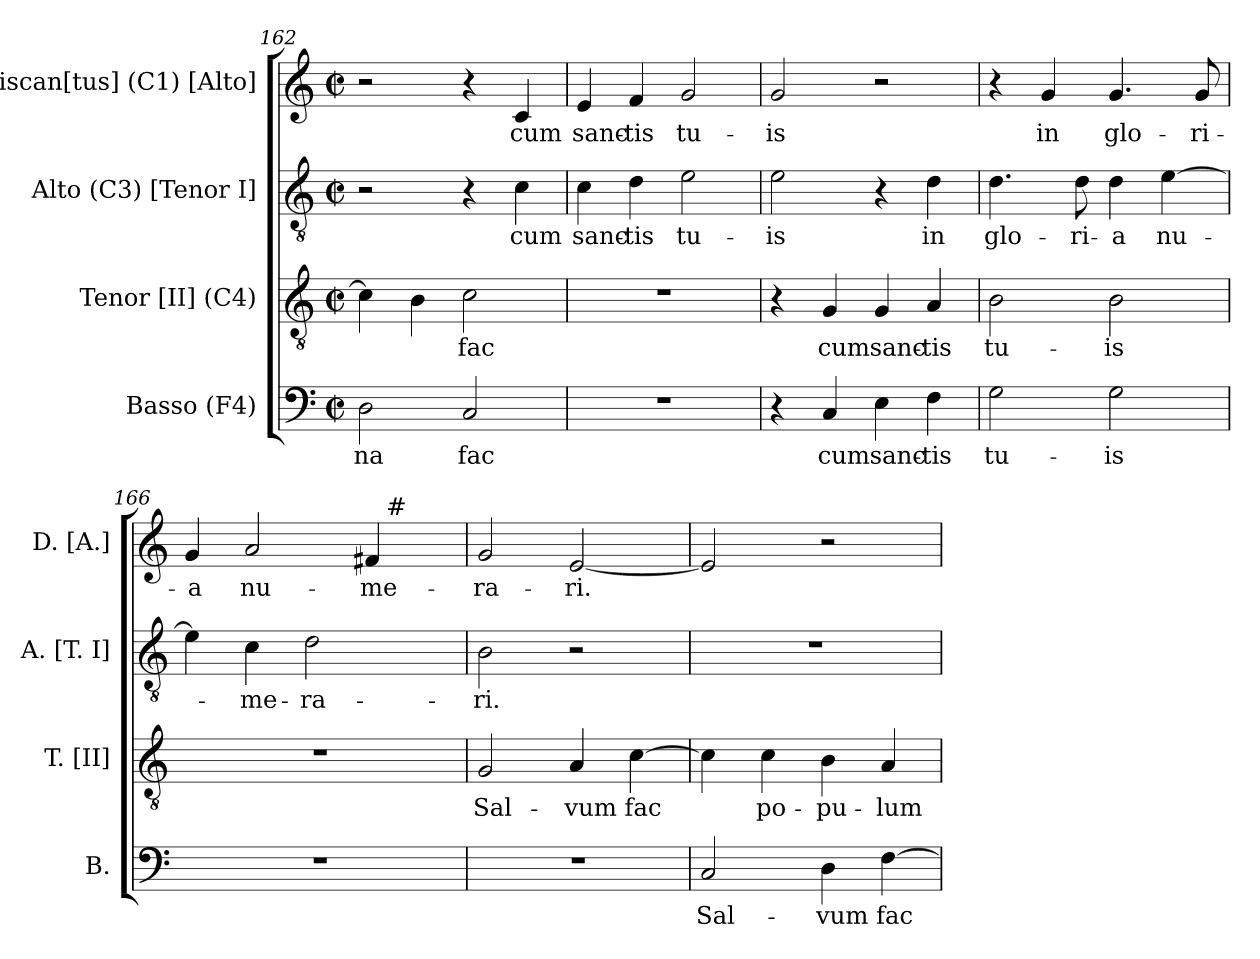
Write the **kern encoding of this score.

**kern	**text	**kern	**text	**kern	**text	**kern	**text
*part4	*part4	*part3	*part3	*part2	*part2	*part1	*part1
*staff4	*staff4	*staff3	*staff3	*staff2	*staff2	*staff1	*staff1
*I"Basso (F4)	*	*I"Tenor [II] (C4)	*	*I"Alto (C3) [Tenor I]	*	*I"Discan[tus] (C1) [Alto]	*
*I'B.	*	*I'T. [II]	*	*I'A. [T. I]	*	*I'D. [A.]	*
*clefF4	*	*clefGv2	*	*clefGv2	*	*clefG2	*
*	*	*ITrd7c12	*	*ITrd7c12	*	*	*
*k[]	*	*k[]	*	*k[]	*	*k[]	*
*C:	*	*C:	*	*C:	*	*C:	*
*M2/2	*	*M2/2	*	*M2/2	*	*M2/2	*
*met(c|)	*	*met(c|)	*	*met(c|)	*	*met(c|)	*
=162	=162	=162	=162	=162	=162	=162	=162
!	!LO:LY:b:color=#000000	!	!	!	!	!	!
2Di\	na	4Ci\]	.	2r	.	2r	.
.	.	4BBi\	.	.	.	.	.
!	!LO:LY:b:color=#000000	!	!	!	!	!	!
!	!	!	!LO:LY:b:color=#000000	!	!	!	!
2Ci/	fac	2Ci\	fac	4r	.	4r	.
!	!	!	!	!	!LO:LY:b:color=#000000	!	!
!	!	!	!	!	!	!	!LO:LY:b:color=#000000
.	.	.	.	4Ci\	cum	4ci/	cum
!!LO:LB:g=z
=163	=163	=163	=163	=163	=163	=163	=163
!	!	!	!	!	!LO:LY:b:color=#000000	!	!
!	!	!	!	!	!	!	!LO:LY:b:color=#000000
1r	.	1r	.	4Ci\	sanc-	4ei/	sanc-
!	!	!	!	!	!LO:LY:b:color=#000000	!	!
!	!	!	!	!	!	!	!LO:LY:b:color=#000000
.	.	.	.	4Di\	-tis	4fi/	-tis
!	!	!	!	!	!LO:LY:b:color=#000000	!	!
!	!	!	!	!	!	!	!LO:LY:b:color=#000000
.	.	.	.	2Ei\	tu-	2gi/	tu-
=164	=164	=164	=164	=164	=164	=164	=164
!	!	!	!	!	!LO:LY:b:color=#000000	!	!
!	!	!	!	!	!	!	!LO:LY:b:color=#000000
4r	.	4r	.	2Ei\	-is	2gi/	-is
!	!LO:LY:b:color=#000000	!	!	!	!	!	!
!	!	!	!LO:LY:b:color=#000000	!	!	!	!
4Ci/	cum	4GGi/	cum	.	.	.	.
!	!LO:LY:b:color=#000000	!	!	!	!	!	!
!	!	!	!LO:LY:b:color=#000000	!	!	!	!
4Ei\	sanc-	4GGi/	sanc-	4r	.	2r	.
!	!LO:LY:b:color=#000000	!	!	!	!	!	!
!	!	!	!LO:LY:b:color=#000000	!	!	!	!
!	!	!	!	!	!LO:LY:b:color=#000000	!	!
4Fi\	-tis	4AAi/	-tis	4Di\	in	.	.
=165	=165	=165	=165	=165	=165	=165	=165
!	!LO:LY:b:color=#000000	!	!	!	!	!	!
!	!	!	!LO:LY:b:color=#000000	!	!	!	!
!	!	!	!	!	!LO:LY:b:color=#000000	!	!
2Gi\	tu-	2BBi\	tu-	4.Di\	glo-	4r	.
!	!	!	!	!	!	!	!LO:LY:b:color=#000000
.	.	.	.	.	.	4gi/	in
!	!	!	!	!	!LO:LY:b:color=#000000	!	!
.	.	.	.	8Di\	-ri-	.	.
!	!LO:LY:b:color=#000000	!	!	!	!	!	!
!	!	!	!LO:LY:b:color=#000000	!	!	!	!
!	!	!	!	!	!LO:LY:b:color=#000000	!	!
!	!	!	!	!	!	!	!LO:LY:b:color=#000000
2Gi\	-is	2BBi\	-is	4Di\	-a	4.gi/	glo-
!	!	!	!	!	!LO:LY:b:color=#000000	!	!
.	.	.	.	[>4Ei\	nu-	.	.
!	!	!	!	!	!	!	!LO:LY:b:color=#000000
.	.	.	.	.	.	8gi/	-ri-
=166	=166	=166	=166	=166	=166	=166	=166
!	!	!	!	!	!	!	!LO:LY:b:color=#000000
*	*	*	*	*	*	*^	*
1r	.	1r	.	4Ei\]	.	4gi/	2ryy	-a
!	!	!	!	!	!LO:LY:b:color=#000000	!	!	!
!	!	!	!	!	!	!	!	!LO:LY:b:color=#000000
.	.	.	.	4Ci\	-me-	2ai/	.	nu-
!	!	!	!	!	!LO:LY:b:color=#000000	!	!	!
.	.	.	.	2Di\	-ra-	.	4ryy	.
!	!	!	!	!	!	!	!	!LO:LY:b:color=#000000
.	.	.	.	.	.	4f#i/	32ryy	-me-
.	.	.	.	.	.	.	256ryy	.
!	!	!	!	!	!	!	!LO:TX:a:t=#	!
.	.	.	.	.	.	.	8ryy	.
.	.	.	.	.	.	.	16ryy	.
.	.	.	.	.	.	.	64..ryy	.
*	*	*	*	*	*	*v	*v	*
=167	=167	=167	=167	=167	=167	=167	=167
*	*	*	*	*	*	*^	*
!	!	!	!LO:LY:b:color=#000000	!	!	!	!	!
*	*	*	*	*	*	*v	*v	*
*	*	*	*	*	*	*^	*
!	!	!	!	!	!LO:LY:b:color=#000000	!	!	!
*	*	*	*	*	*	*v	*v	*
*	*	*	*	*	*	*^	*
!	!	!	!	!	!	!	!	!LO:LY:b:color=#000000
*	*	*	*	*	*	*v	*v	*
1r	.	2GGi/	Sal-	2BBi\	-ri.	2gi/	-ra-
!	!	!	!LO:LY:b:color=#000000	!	!	!	!
!	!	!	!	!	!	!	!LO:LY:b:color=#000000
.	.	4AAi/	-vum	2r	.	[<2ei/	-ri.
!	!	!	!LO:LY:b:color=#000000	!	!	!	!
.	.	[>4Ci\	fac	.	.	.	.
=168	=168	=168	=168	=168	=168	=168	=168
!	!LO:LY:b:color=#000000	!	!	!	!	!	!
2Ci/	Sal-	4Ci\]	.	1r	.	2ei/]	.
!	!	!	!LO:LY:b:color=#000000	!	!	!	!
.	.	4Ci\	po-	.	.	.	.
!	!LO:LY:b:color=#000000	!	!	!	!	!	!
!	!	!	!LO:LY:b:color=#000000	!	!	!	!
4Di\	-vum	4BBi\	-pu-	.	.	2r	.
!	!LO:LY:b:color=#000000	!	!	!	!	!	!
!	!	!	!LO:LY:b:color=#000000	!	!	!	!
[>4Fi\	fac	4AAi/	-lum	.	.	.	.
=	=	=	=	=	=	=	=
*-	*-	*-	*-	*-	*-	*-	*-
